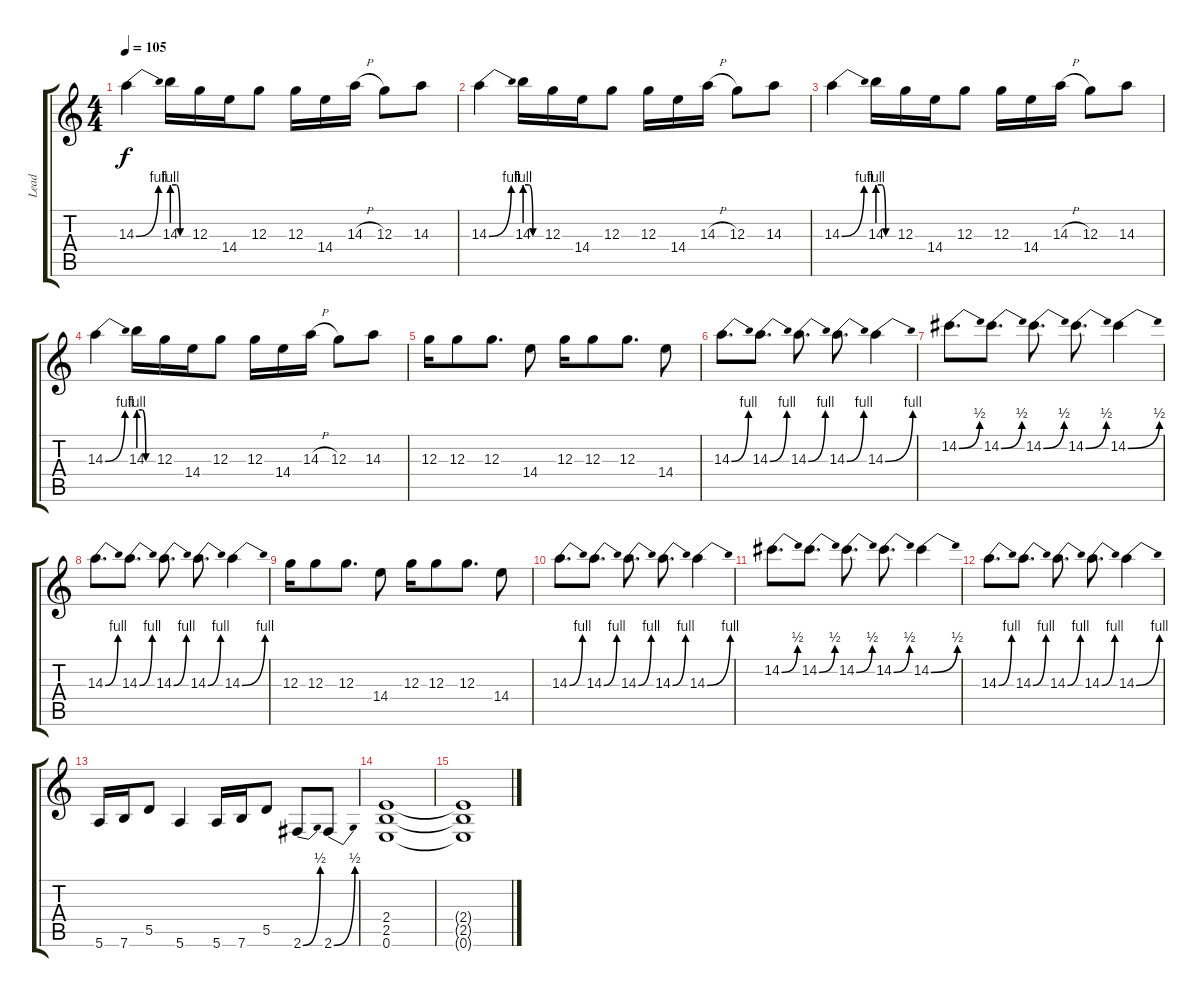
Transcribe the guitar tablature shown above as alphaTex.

\track ("Lead" "Lead") {instrument overdrivenguitar}
\staff {score tabs}
\tuning (E4 B3 G3 D3 A2 E2) {hide}
\ts (4 4)
\tempo 105
\clef g2
\ks c
14.3{be (bend 0 0 60 4)}.4{dy f} 14.3{be (custom 0 4 15 4 30 0 60 0)}.16 12.3.16 14.4.16 12.3.8 12.3.16 14.4.16 14.3{h}.16 12.3.8 14.3.8 |
14.3{be (bend 0 0 60 4)}.4 14.3{be (custom 0 4 15 4 30 0 60 0)}.16 12.3.16 14.4.16 12.3.8 12.3.16 14.4.16 14.3{h}.16 12.3.8 14.3.8 |
14.3{be (bend 0 0 60 4)}.4 14.3{be (custom 0 4 15 4 30 0 60 0)}.16 12.3.16 14.4.16 12.3.8 12.3.16 14.4.16 14.3{h}.16 12.3.8 14.3.8 |
14.3{be (bend 0 0 60 4)}.4 14.3{be (custom 0 4 15 4 30 0 60 0)}.16 12.3.16 14.4.16 12.3.8 12.3.16 14.4.16 14.3{h}.16 12.3.8 14.3.8 |
12.3.16 12.3.8 12.3.8{d} 14.4.8 12.3.16 12.3.8 12.3.8{d} 14.4.8 |
14.3{be (bend 0 0 60 4)}.8{d} 14.3{be (bend 0 0 60 4)}.8{d} 14.3{be (bend 0 0 60 4)}.8{d} 14.3{be (bend 0 0 60 4)}.8{d} 14.3{be (bend 0 0 60 4)}.4 |
14.2{be (bend 0 0 60 2)}.8{d} 14.2{be (bend 0 0 60 2)}.8{d} 14.2{be (bend 0 0 60 2)}.8{d} 14.2{be (bend 0 0 60 2)}.8{d} 14.2{be (bend 0 0 60 2)}.4 |
14.3{be (bend 0 0 60 4)}.8{d} 14.3{be (bend 0 0 60 4)}.8{d} 14.3{be (bend 0 0 60 4)}.8{d} 14.3{be (bend 0 0 60 4)}.8{d} 14.3{be (bend 0 0 60 4)}.4 |
12.3.16 12.3.8 12.3.8{d} 14.4.8 12.3.16 12.3.8 12.3.8{d} 14.4.8 |
14.3{be (bend 0 0 60 4)}.8{d} 14.3{be (bend 0 0 60 4)}.8{d} 14.3{be (bend 0 0 60 4)}.8{d} 14.3{be (bend 0 0 60 4)}.8{d} 14.3{be (bend 0 0 60 4)}.4 |
14.2{be (bend 0 0 60 2)}.8{d} 14.2{be (bend 0 0 60 2)}.8{d} 14.2{be (bend 0 0 60 2)}.8{d} 14.2{be (bend 0 0 60 2)}.8{d} 14.2{be (bend 0 0 60 2)}.4 |
14.3{be (bend 0 0 60 4)}.8{d} 14.3{be (bend 0 0 60 4)}.8{d} 14.3{be (bend 0 0 60 4)}.8{d} 14.3{be (bend 0 0 60 4)}.8{d} 14.3{be (bend 0 0 60 4)}.4 |
5.6.16 7.6.16 5.5.8 5.6.4 5.6.16 7.6.16 5.5.8 2.6{be (bend 0 0 60 2)}.8 2.6{be (bend 0 0 60 2)}.8 |
(2.4 2.5 0.6).1 |
(2.4{t} 2.5{t} 0.6{t}).1
